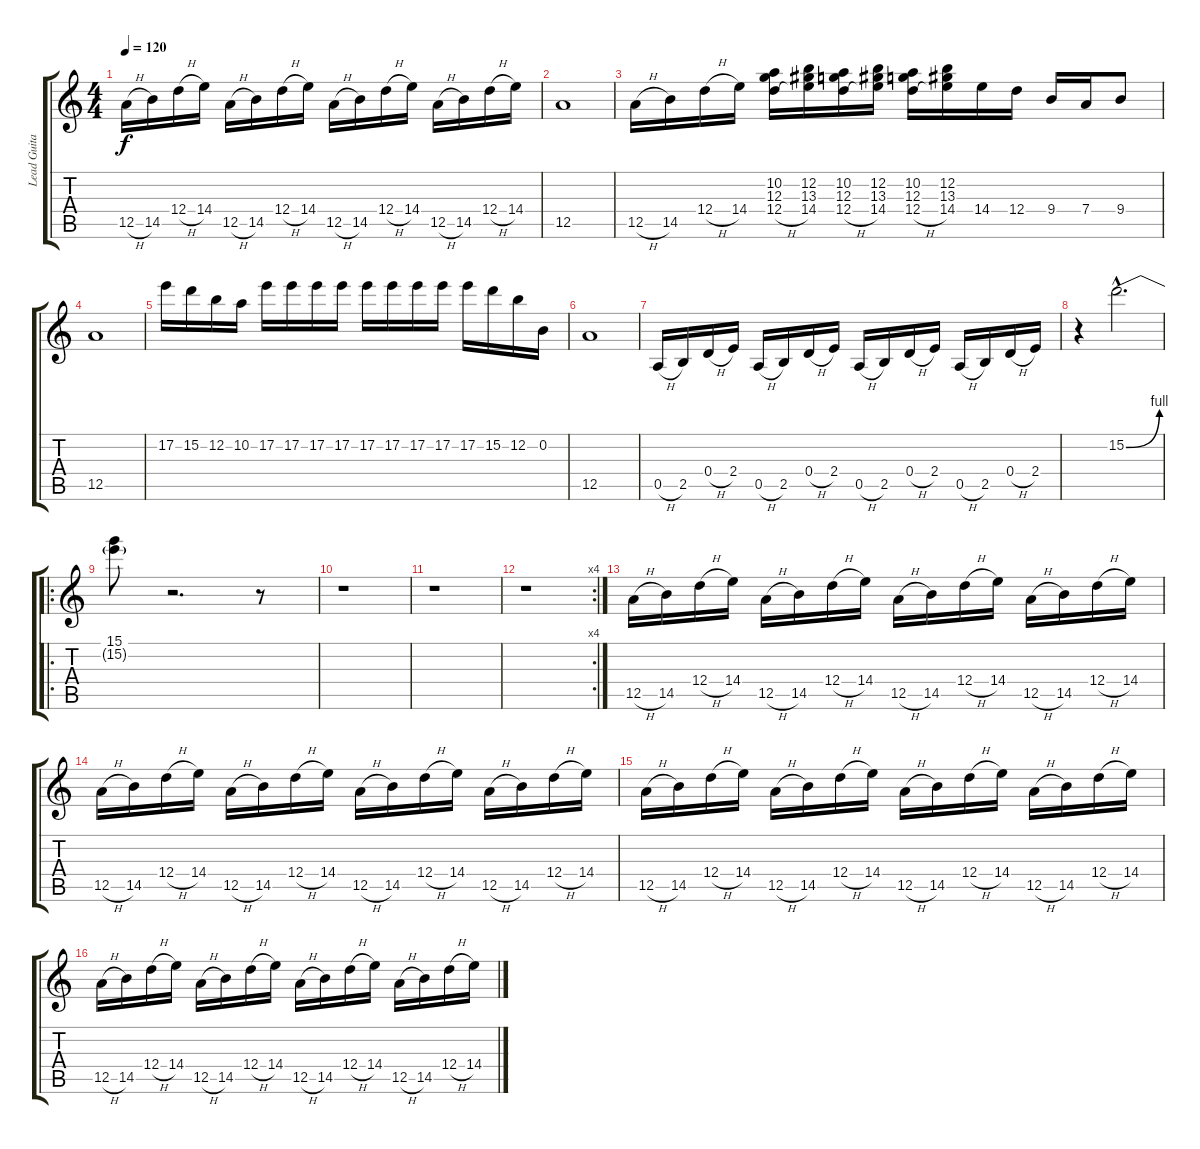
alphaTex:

\track ("Lead Guitar" "Lead Guita") {instrument overdrivenguitar}
\staff {score tabs}
\tuning (E4 B3 G3 D3 A2 E2) {hide}
\ts (4 4)
\tempo 120
\clef g2
\ks c
12.5{h}.16{dy f} 14.5.16 12.4{h}.16 14.4.16 12.5{h}.16 14.5.16 12.4{h}.16 14.4.16 12.5{h}.16 14.5.16 12.4{h}.16 14.4.16 12.5{h}.16 14.5.16 12.4{h}.16 14.4.16 |
12.5.1 |
12.5{h}.16 14.5.16 12.4{h}.16 14.4.16 (10.2 12.3 12.4{h}).16 (12.2 13.3 14.4).16 (10.2 12.3 12.4{h}).16 (12.2 13.3 14.4).16 (10.2 12.3 12.4{h}).16 (12.2 13.3 14.4).16 14.4.16 12.4.16 9.4.16 7.4.16 9.4.8 |
12.5.1 |
17.2.16 15.2.16 12.2.16 10.2.16 17.2.16 17.2.16 17.2.16 17.2.16 17.2.16 17.2.16 17.2.16 17.2.16 17.2.16 15.2.16 12.2.16 0.2.16 |
12.5.1 |
0.5{h}.16 2.5.16 0.4{h}.16 2.4.16 0.5{h}.16 2.5.16 0.4{h}.16 2.4.16 0.5{h}.16 2.5.16 0.4{h}.16 2.4.16 0.5{h}.16 2.5.16 0.4{h}.16 2.4.16 |
r.4 15.2{be (bend 0 0 60 4) hac}.2{d} |
\ro
(15.1 15.2{t}).8 r.2{d} r.8 |
r.1 |
r.1 |
\rc 4
r.1 |
12.5{h}.16{volume 14} 14.5.16 12.4{h}.16 14.4.16 12.5{h}.16 14.5.16 12.4{h}.16 14.4.16 12.5{h}.16 14.5.16 12.4{h}.16 14.4.16 12.5{h}.16 14.5.16 12.4{h}.16 14.4.16 |
12.5{h}.16 14.5.16 12.4{h}.16 14.4.16 12.5{h}.16 14.5.16 12.4{h}.16 14.4.16 12.5{h}.16 14.5.16 12.4{h}.16 14.4.16 12.5{h}.16 14.5.16 12.4{h}.16 14.4.16 |
12.5{h}.16 14.5.16 12.4{h}.16 14.4.16 12.5{h}.16 14.5.16 12.4{h}.16 14.4.16 12.5{h}.16 14.5.16 12.4{h}.16 14.4.16 12.5{h}.16 14.5.16 12.4{h}.16 14.4.16 |
12.5{h}.16 14.5.16 12.4{h}.16 14.4.16 12.5{h}.16 14.5.16 12.4{h}.16 14.4.16 12.5{h}.16 14.5.16 12.4{h}.16 14.4.16 12.5{h}.16 14.5.16 12.4{h}.16 14.4.16
